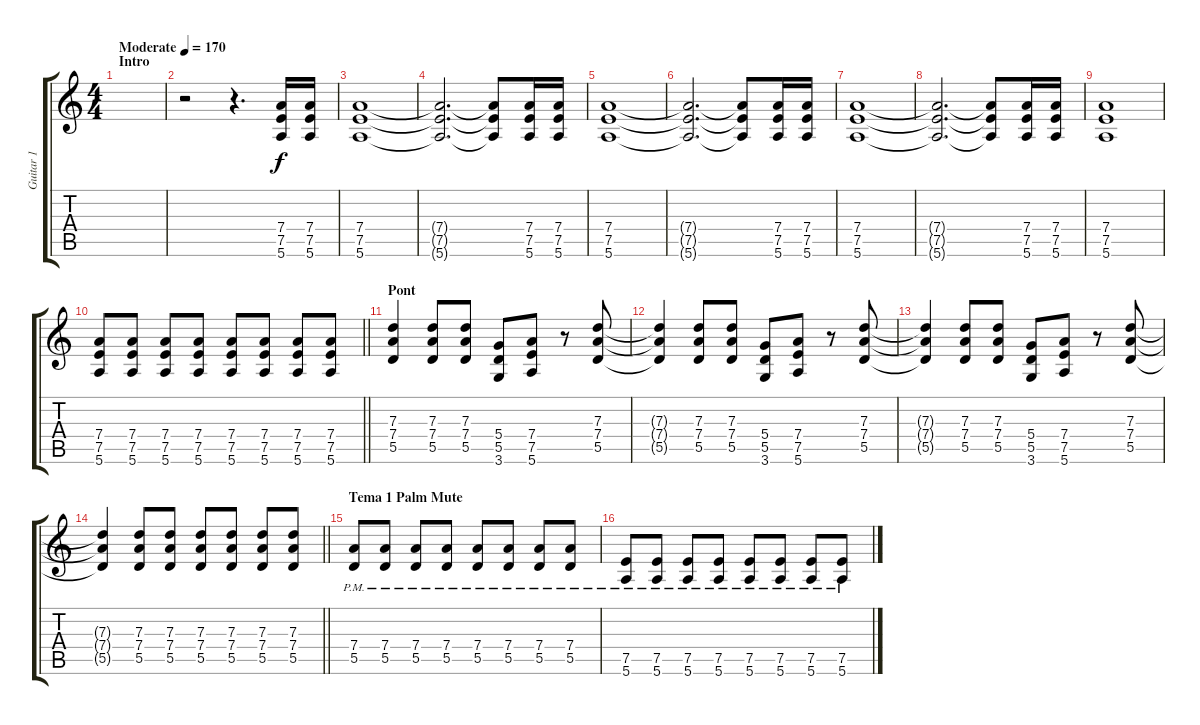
\track ("Guitar 1" "Guitar 1") {instrument overdrivenguitar}
\staff {score tabs}
\tuning (E4 B3 G3 D3 A2 E2) {hide}
\ts (4 4)
\section ("" "Intro")
\tempo (170 "Moderate")
\clef g2
\ks c
|
r.2 r.4{d} (7.4 7.5 5.6).16 (7.4 7.5 5.6).16 |
(7.4 7.5 5.6).1 |
(7.4{t} 7.5{t} 5.6{t}).2{d} (7.4{t} 7.5{t} 5.6{t}).8 (7.4 7.5 5.6).16 (7.4 7.5 5.6).16 |
(7.4 7.5 5.6).1 |
(7.4{t} 7.5{t} 5.6{t}).2{d} (7.4{t} 7.5{t} 5.6{t}).8 (7.4 7.5 5.6).16 (7.4 7.5 5.6).16 |
(7.4 7.5 5.6).1 |
(7.4{t} 7.5{t} 5.6{t}).2{d} (7.4{t} 7.5{t} 5.6{t}).8 (7.4 7.5 5.6).16 (7.4 7.5 5.6).16 |
(7.4 7.5 5.6).1 |
\barLineRight lightlight
(7.4 7.5 5.6).8 (7.4 7.5 5.6).8 (7.4 7.5 5.6).8 (7.4 7.5 5.6).8 (7.4 7.5 5.6).8 (7.4 7.5 5.6).8 (7.4 7.5 5.6).8 (7.4 7.5 5.6).8 |
\section ("" "Pont")
(7.3 7.4 5.5).4 (7.3 7.4 5.5).8 (7.3 7.4 5.5).8 (5.4 5.5 3.6).8 (7.4 7.5 5.6).8 r.8 (7.3 7.4 5.5).8 |
(7.3{t} 7.4{t} 5.5{t}).4 (7.3 7.4 5.5).8 (7.3 7.4 5.5).8 (5.4 5.5 3.6).8 (7.4 7.5 5.6).8 r.8 (7.3 7.4 5.5).8 |
(7.3{t} 7.4{t} 5.5{t}).4 (7.3 7.4 5.5).8 (7.3 7.4 5.5).8 (5.4 5.5 3.6).8 (7.4 7.5 5.6).8 r.8 (7.3 7.4 5.5).8 |
\barLineRight lightlight
(7.3{t} 7.4{t} 5.5{t}).4 (7.3 7.4 5.5).8 (7.3 7.4 5.5).8 (7.3 7.4 5.5).8 (7.3 7.4 5.5).8 (7.3 7.4 5.5).8 (7.3 7.4 5.5).8 |
\section ("" "Tema 1 Palm Mute")
(7.4{pm} 5.5{pm}).8 (7.4{pm} 5.5{pm}).8 (7.4{pm} 5.5{pm}).8 (7.4{pm} 5.5{pm}).8 (7.4{pm} 5.5{pm}).8 (7.4{pm} 5.5{pm}).8 (7.4{pm} 5.5{pm}).8 (7.4{pm} 5.5{pm}).8 |
(7.5{pm} 5.6{pm}).8 (7.5{pm} 5.6{pm}).8 (7.5{pm} 5.6{pm}).8 (7.5{pm} 5.6{pm}).8 (7.5{pm} 5.6{pm}).8 (7.5{pm} 5.6{pm}).8 (7.5{pm} 5.6{pm}).8 (7.5{pm} 5.6{pm}).8
